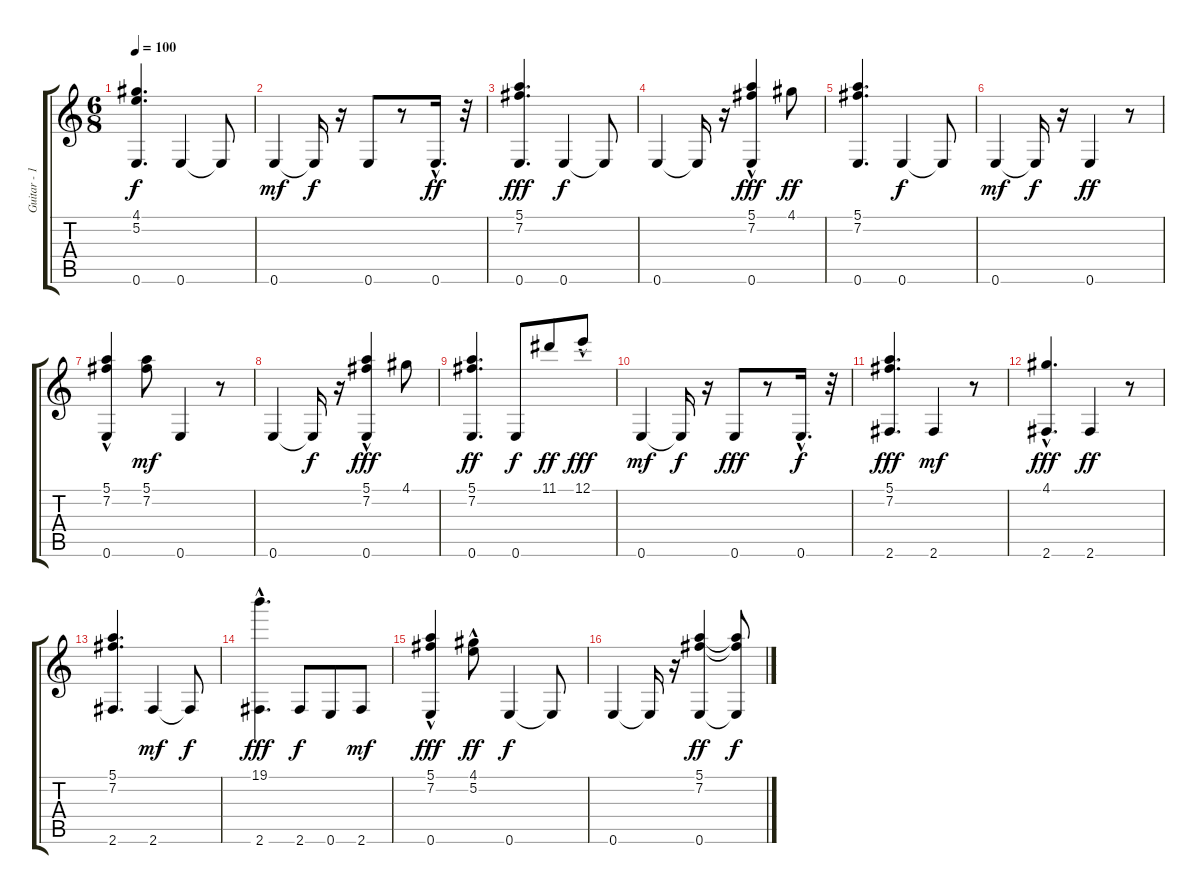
\track ("Guitar - 1" "Guitar - 1") {instrument electricguitarjazz}
\staff {score tabs}
\tuning (E4 B3 G3 D3 A2 E2) {hide}
\ts (6 8)
\tempo 100
\clef g2
\ks c
(4.1 5.2 0.6).4{d dy f} 0.6.4 0.6{t}.8 |
0.6.4{dy mf} 0.6{t}.16{dy f} r.16 0.6.8 r.8 0.6{hac}.16{d dy ff} r.32 |
(5.1 7.2 0.6).4{d dy fff} 0.6.4{dy f} 0.6{t}.8 |
0.6.4 0.6{t}.16 r.16 (5.1{hac} 7.2 0.6).4{dy fff} 4.1.8{dy ff} |
(5.1 7.2 0.6).4{d} 0.6.4{dy f} 0.6{t}.8 |
0.6.4{dy mf} 0.6{t}.16{dy f} r.16 0.6.4{dy ff} r.8 |
(5.1{hac} 7.2{hac} 0.6).4 (5.1 7.2).8{dy mf} 0.6.4 r.8 |
0.6.4 0.6{t}.16{dy f} r.16 (5.1{hac} 7.2{hac} 0.6).4{dy fff} 4.1.8 |
(5.1 7.2 0.6).4{d dy ff} 0.6.8{dy f} 11.1.8{dy ff} 12.1{hac}.8{dy fff} |
0.6.4{dy mf} 0.6{t}.16{dy f} r.16 0.6.8{dy fff} r.8 0.6{hac}.16{d dy f} r.32 |
(5.1 7.2 2.6).4{d dy fff} 2.6.4{dy mf} r.8 |
(4.1{hac} 2.6).4{d dy fff} 2.6.4{dy ff} r.8 |
(5.1 7.2 2.6).4{d} 2.6.4{dy mf} 2.6{t}.8{dy f} |
(19.1{hac} 2.6).4{d dy fff} 2.6.8{dy f} 0.6.8 2.6.8{dy mf} |
(5.1{hac} 7.2{hac} 0.6).4{dy fff} (4.1{hac} 5.2{hac}).8{dy ff} 0.6.4{dy f} 0.6{t}.8 |
0.6.4 0.6{t}.16 r.16 (5.1 7.2 0.6).4{dy ff} (5.1{t} 7.2{t} 0.6{t}).8{dy f}
